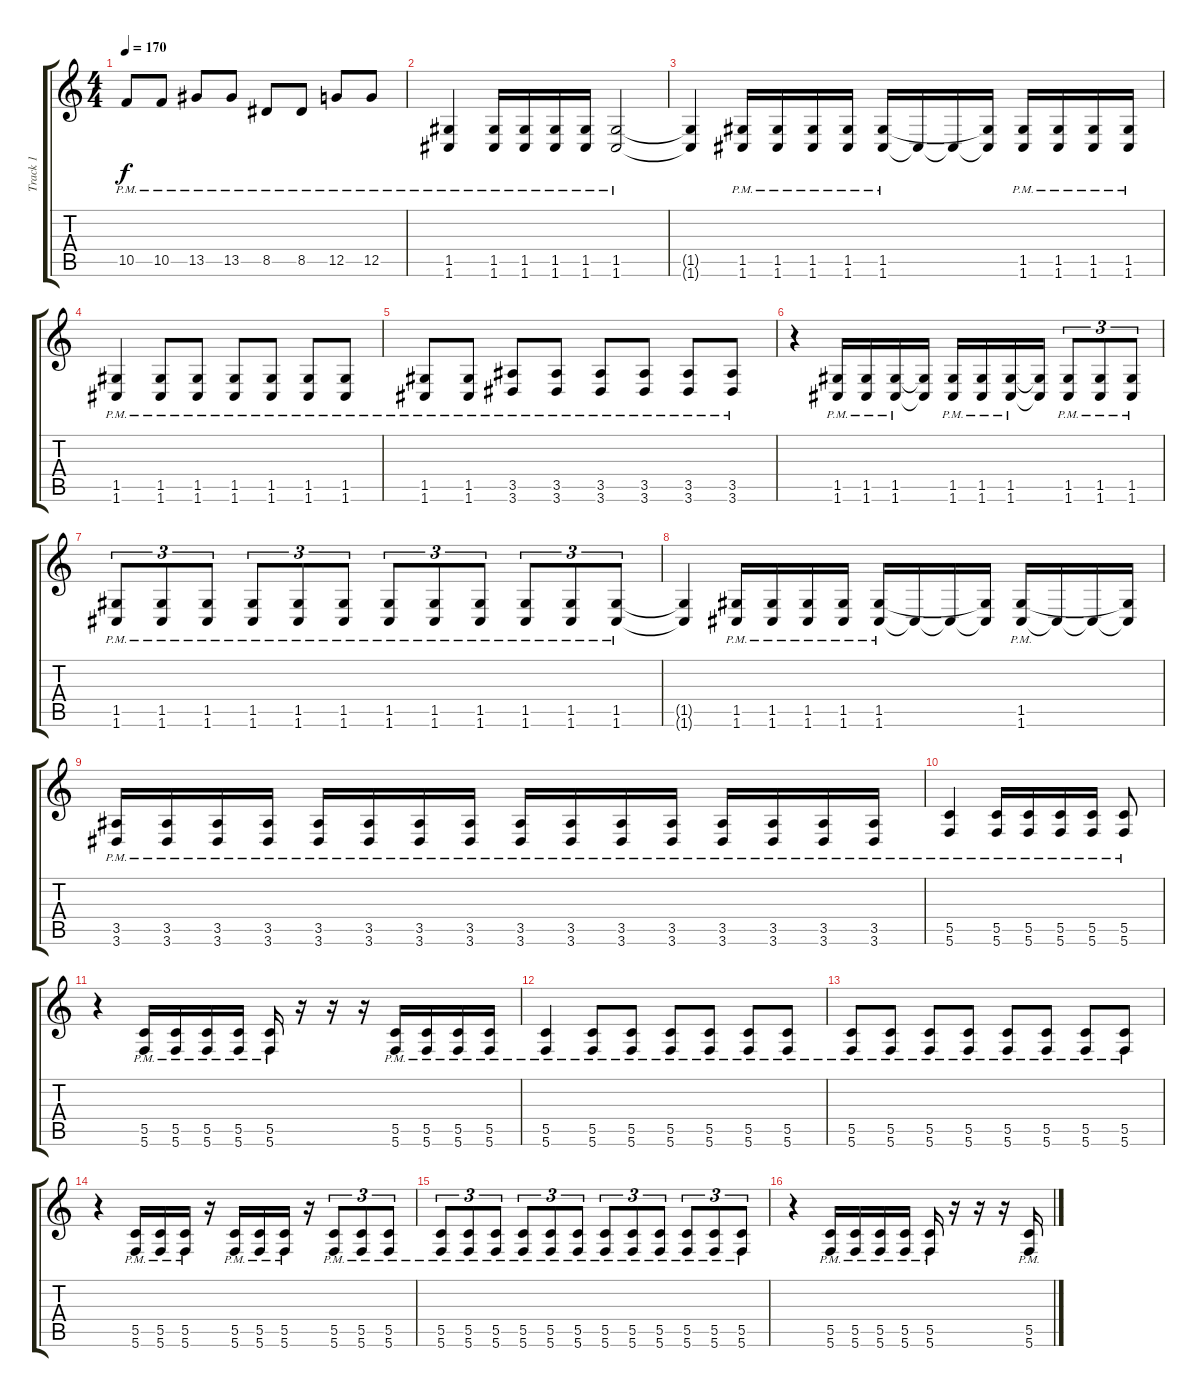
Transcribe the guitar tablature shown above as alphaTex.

\track ("Track 1" "Track 1") {instrument distortionguitar}
\staff {score tabs}
\tuning (D4 A3 F3 C3 G2 C2) {hide}
\ts (4 4)
\tempo 170
\clef g2
\ks c
10.5{pm}.8{dy f} 10.5{pm}.8 13.5{pm}.8 13.5{pm}.8 8.5{pm}.8 8.5{pm}.8 12.5{pm}.8 12.5{pm}.8 |
(1.5{pm} 1.6{pm}).4 (1.5{pm} 1.6{pm}).16 (1.5{pm} 1.6{pm}).16 (1.5{pm} 1.6{pm}).16 (1.5{pm} 1.6{pm}).16 (1.5{pm} 1.6{pm}).2 |
(1.5{t} 1.6{t}).4 (1.5{pm} 1.6{pm}).16 (1.5{pm} 1.6{pm}).16 (1.5{pm} 1.6{pm}).16 (1.5{pm} 1.6{pm}).16 (1.5{pm} 1.6{pm}).16 1.6{t}.16 1.6{t}.16 (1.5{t} 1.6{t}).16 (1.5{pm} 1.6{pm}).16 (1.5{pm} 1.6{pm}).16 (1.5{pm} 1.6{pm}).16 (1.5{pm} 1.6{pm}).16 |
(1.5{pm} 1.6{pm}).4 (1.5{pm} 1.6{pm}).8 (1.5{pm} 1.6{pm}).8 (1.5{pm} 1.6{pm}).8 (1.5{pm} 1.6{pm}).8 (1.5{pm} 1.6{pm}).8 (1.5{pm} 1.6{pm}).8 |
(1.5{pm} 1.6{pm}).8 (1.5{pm} 1.6{pm}).8 (3.5{pm} 3.6{pm}).8 (3.5{pm} 3.6{pm}).8 (3.5{pm} 3.6{pm}).8 (3.5{pm} 3.6{pm}).8 (3.5{pm} 3.6{pm}).8 (3.5{pm} 3.6{pm}).8 |
r.4 (1.5{pm} 1.6{pm}).16 (1.5{pm} 1.6{pm}).16 (1.5{pm} 1.6{pm}).16 (1.5{t} 1.6{t}).16 (1.5{pm} 1.6{pm}).16 (1.5{pm} 1.6{pm}).16 (1.5{pm} 1.6{pm}).16 (1.5{t} 1.6{t}).16 (1.5{pm} 1.6{pm}).8{tu (3 2)} (1.5{pm} 1.6{pm}).8{tu (3 2)} (1.5{pm} 1.6{pm}).8{tu (3 2)} |
(1.5{pm} 1.6{pm}).8{tu (3 2)} (1.5{pm} 1.6{pm}).8{tu (3 2)} (1.5{pm} 1.6{pm}).8{tu (3 2)} (1.5{pm} 1.6{pm}).8{tu (3 2)} (1.5{pm} 1.6{pm}).8{tu (3 2)} (1.5{pm} 1.6{pm}).8{tu (3 2)} (1.5{pm} 1.6{pm}).8{tu (3 2)} (1.5{pm} 1.6{pm}).8{tu (3 2)} (1.5{pm} 1.6{pm}).8{tu (3 2)} (1.5{pm} 1.6{pm}).8{tu (3 2)} (1.5{pm} 1.6{pm}).8{tu (3 2)} (1.5{pm} 1.6{pm}).8{tu (3 2)} |
(1.5{t} 1.6{t}).4 (1.5{pm} 1.6{pm}).16 (1.5{pm} 1.6{pm}).16 (1.5{pm} 1.6{pm}).16 (1.5{pm} 1.6{pm}).16 (1.5{pm} 1.6{pm}).16 1.6{t}.16 1.6{t}.16 (1.5{t} 1.6{t}).16 (1.5{pm} 1.6{pm}).16 1.6{t}.16 1.6{t}.16 (1.5{t} 1.6{t}).16 |
(3.5{pm} 3.6{pm}).16 (3.5{pm} 3.6{pm}).16 (3.5{pm} 3.6{pm}).16 (3.5{pm} 3.6{pm}).16 (3.5{pm} 3.6{pm}).16 (3.5{pm} 3.6{pm}).16 (3.5{pm} 3.6{pm}).16 (3.5{pm} 3.6{pm}).16 (3.5{pm} 3.6{pm}).16 (3.5{pm} 3.6{pm}).16 (3.5{pm} 3.6{pm}).16 (3.5{pm} 3.6{pm}).16 (3.5{pm} 3.6{pm}).16 (3.5{pm} 3.6{pm}).16 (3.5{pm} 3.6{pm}).16 (3.5{pm} 3.6{pm}).16 |
(5.5{pm} 5.6{pm}).4 (5.5{pm} 5.6{pm}).16 (5.5{pm} 5.6{pm}).16 (5.5{pm} 5.6{pm}).16 (5.5{pm} 5.6{pm}).16 (5.5{pm} 5.6{pm}).8 |
r.4 (5.5{pm} 5.6{pm}).16 (5.5{pm} 5.6{pm}).16 (5.5{pm} 5.6{pm}).16 (5.5{pm} 5.6{pm}).16 (5.5{pm} 5.6{pm}).16 r.16 r.16 r.16 (5.5{pm} 5.6{pm}).16 (5.5{pm} 5.6{pm}).16 (5.5{pm} 5.6{pm}).16 (5.5{pm} 5.6{pm}).16 |
(5.5{pm} 5.6{pm}).4 (5.5{pm} 5.6{pm}).8 (5.5{pm} 5.6{pm}).8 (5.5{pm} 5.6{pm}).8 (5.5{pm} 5.6{pm}).8 (5.5{pm} 5.6{pm}).8 (5.5{pm} 5.6{pm}).8 |
(5.5{pm} 5.6{pm}).8 (5.5{pm} 5.6{pm}).8 (5.5{pm} 5.6{pm}).8 (5.5{pm} 5.6{pm}).8 (5.5{pm} 5.6{pm}).8 (5.5{pm} 5.6{pm}).8 (5.5{pm} 5.6{pm}).8 (5.5{pm} 5.6{pm}).8 |
r.4 (5.5{pm} 5.6{pm}).16 (5.5{pm} 5.6{pm}).16 (5.5{pm} 5.6{pm}).16 r.16 (5.5{pm} 5.6{pm}).16 (5.5{pm} 5.6{pm}).16 (5.5{pm} 5.6{pm}).16 r.16 (5.5{pm} 5.6{pm}).8{tu (3 2)} (5.5{pm} 5.6{pm}).8{tu (3 2)} (5.5{pm} 5.6{pm}).8{tu (3 2)} |
(5.5{pm} 5.6{pm}).8{tu (3 2)} (5.5{pm} 5.6{pm}).8{tu (3 2)} (5.5{pm} 5.6{pm}).8{tu (3 2)} (5.5{pm} 5.6{pm}).8{tu (3 2)} (5.5{pm} 5.6{pm}).8{tu (3 2)} (5.5{pm} 5.6{pm}).8{tu (3 2)} (5.5{pm} 5.6{pm}).8{tu (3 2)} (5.5{pm} 5.6{pm}).8{tu (3 2)} (5.5{pm} 5.6{pm}).8{tu (3 2)} (5.5{pm} 5.6{pm}).8{tu (3 2)} (5.5{pm} 5.6{pm}).8{tu (3 2)} (5.5{pm} 5.6{pm}).8{tu (3 2)} |
r.4 (5.5{pm} 5.6{pm}).16 (5.5{pm} 5.6{pm}).16 (5.5{pm} 5.6{pm}).16 (5.5{pm} 5.6{pm}).16 (5.5{pm} 5.6{pm}).16 r.16 r.16 r.16 (5.5{pm} 5.6{pm}).16
